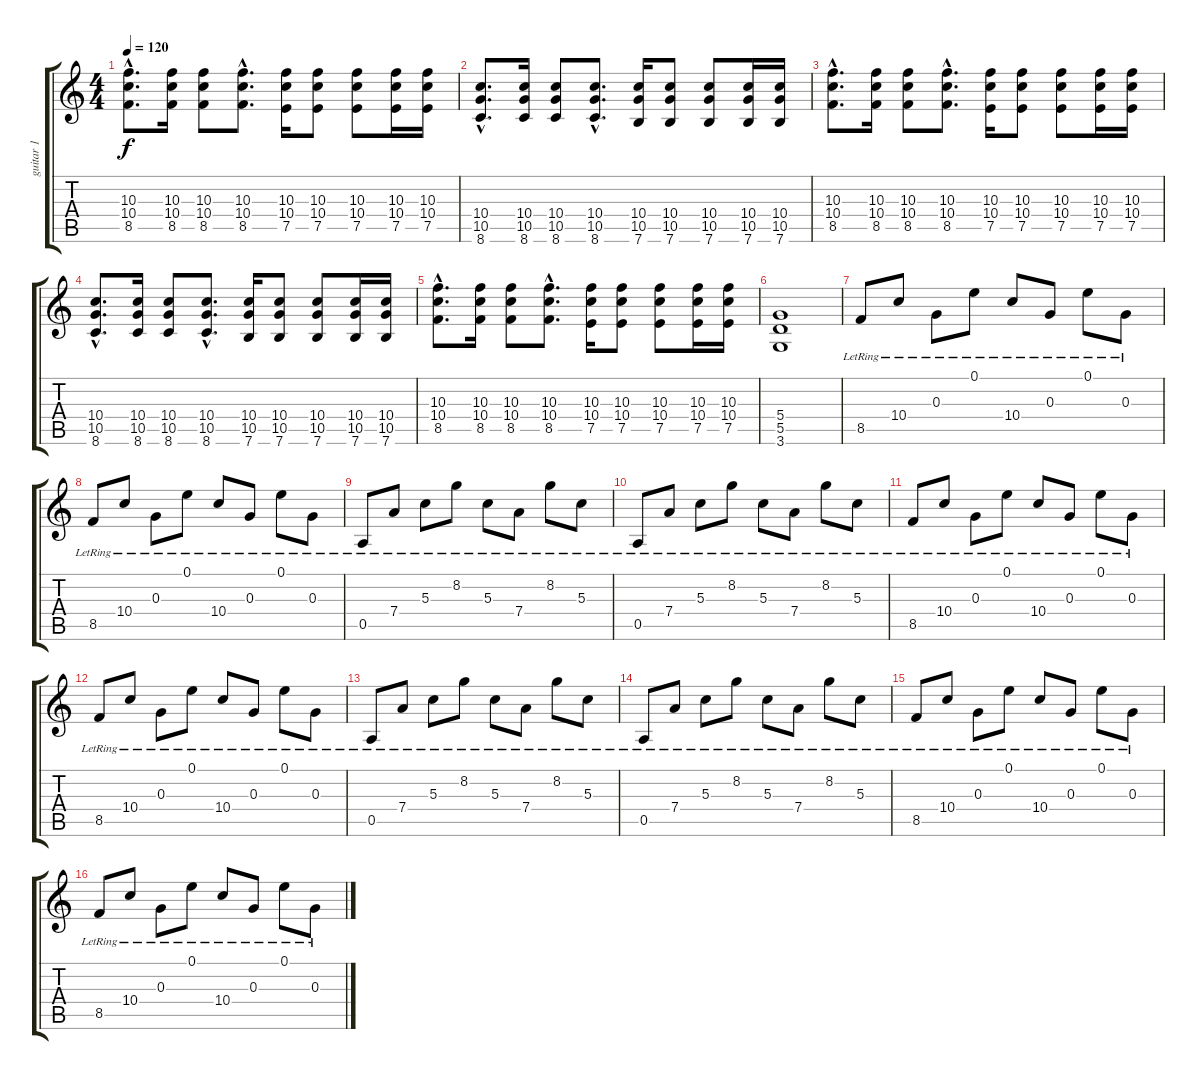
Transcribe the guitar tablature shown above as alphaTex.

\track ("guitar 1" "guitar 1") {instrument acousticguitarnylon}
\staff {score tabs}
\tuning (E4 B3 G3 D3 A2 E2) {hide}
\ts (4 4)
\tempo 120
\clef g2
\ks c
(10.3{hac} 10.4{hac} 8.5{hac}).8{d dy f} (10.3 10.4 8.5).16 (10.3 10.4 8.5).8 (10.3{hac} 10.4{hac} 8.5{hac}).8{d} (10.3 10.4 7.5).16 (10.3 10.4 7.5).8 (10.3 10.4 7.5).8 (10.3 10.4 7.5).16 (10.3 10.4 7.5).16 |
(10.4{hac} 10.5{hac} 8.6{hac}).8{d} (10.4 10.5 8.6).16 (10.4 10.5 8.6).8 (10.4{hac} 10.5{hac} 8.6{hac}).8{d} (10.4 10.5 7.6).16 (10.4 10.5 7.6).8 (10.4 10.5 7.6).8 (10.4 10.5 7.6).16 (10.4 10.5 7.6).16 |
(10.3{hac} 10.4{hac} 8.5{hac}).8{d} (10.3 10.4 8.5).16 (10.3 10.4 8.5).8 (10.3{hac} 10.4{hac} 8.5{hac}).8{d} (10.3 10.4 7.5).16 (10.3 10.4 7.5).8 (10.3 10.4 7.5).8 (10.3 10.4 7.5).16 (10.3 10.4 7.5).16 |
(10.4{hac} 10.5{hac} 8.6{hac}).8{d} (10.4 10.5 8.6).16 (10.4 10.5 8.6).8 (10.4{hac} 10.5{hac} 8.6{hac}).8{d} (10.4 10.5 7.6).16 (10.4 10.5 7.6).8 (10.4 10.5 7.6).8 (10.4 10.5 7.6).16 (10.4 10.5 7.6).16 |
(10.3{hac} 10.4{hac} 8.5{hac}).8{d} (10.3 10.4 8.5).16 (10.3 10.4 8.5).8 (10.3{hac} 10.4{hac} 8.5{hac}).8{d} (10.3 10.4 7.5).16 (10.3 10.4 7.5).8 (10.3 10.4 7.5).8 (10.3 10.4 7.5).16 (10.3 10.4 7.5).16 |
(5.4 5.5 3.6).1 |
8.5{lr}.8{instrument acousticguitarnylon} 10.4{lr}.8 0.3{lr}.8 0.1{lr}.8 10.4{lr}.8 0.3{lr}.8 0.1{lr}.8 0.3{lr}.8 |
8.5{lr}.8 10.4{lr}.8 0.3{lr}.8 0.1{lr}.8 10.4{lr}.8 0.3{lr}.8 0.1{lr}.8 0.3{lr}.8 |
0.5{lr}.8 7.4{lr}.8 5.3{lr}.8 8.2{lr}.8 5.3{lr}.8 7.4{lr}.8 8.2{lr}.8 5.3{lr}.8 |
0.5{lr}.8 7.4{lr}.8 5.3{lr}.8 8.2{lr}.8 5.3{lr}.8 7.4{lr}.8 8.2{lr}.8 5.3{lr}.8 |
8.5{lr}.8 10.4{lr}.8 0.3{lr}.8 0.1{lr}.8 10.4{lr}.8 0.3{lr}.8 0.1{lr}.8 0.3{lr}.8 |
8.5{lr}.8 10.4{lr}.8 0.3{lr}.8 0.1{lr}.8 10.4{lr}.8 0.3{lr}.8 0.1{lr}.8 0.3{lr}.8 |
0.5{lr}.8 7.4{lr}.8 5.3{lr}.8 8.2{lr}.8 5.3{lr}.8 7.4{lr}.8 8.2{lr}.8 5.3{lr}.8 |
0.5{lr}.8 7.4{lr}.8 5.3{lr}.8 8.2{lr}.8 5.3{lr}.8 7.4{lr}.8 8.2{lr}.8 5.3{lr}.8 |
8.5{lr}.8 10.4{lr}.8 0.3{lr}.8 0.1{lr}.8 10.4{lr}.8 0.3{lr}.8 0.1{lr}.8 0.3{lr}.8 |
8.5{lr}.8 10.4{lr}.8 0.3{lr}.8 0.1{lr}.8 10.4{lr}.8 0.3{lr}.8 0.1{lr}.8 0.3{lr}.8
